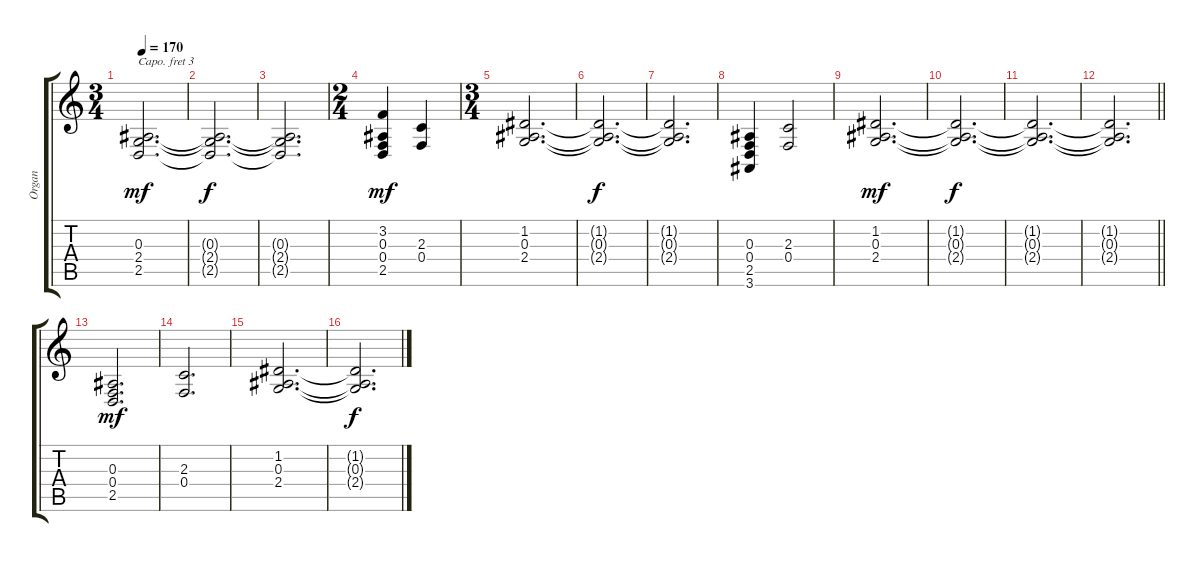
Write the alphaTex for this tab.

\track ("Organ" "Organ") {instrument drawbarorgan}
\staff {score tabs}
\capo 3
\tuning (E4 B3 G3 D3 A2 E2) {hide}
\ts (3 4)
\tempo 170
\clef g2
\ks c
(0.3 2.4 2.5).2{d dy mf} |
(0.3{t} 2.4{t} 2.5{t}).2{d dy f} |
(0.3{t} 2.4{t} 2.5{t}).2{d} |
\ts (2 4)
(3.2 0.3 0.4 2.5).4{dy mf} (2.3 0.4).4 |
\ts (3 4)
(1.2 0.3 2.4).2{d} |
(1.2{t} 0.3{t} 2.4{t}).2{d dy f} |
(1.2{t} 0.3{t} 2.4{t}).2{d} |
(0.3 0.4 2.5 3.6).4 (2.3 0.4).2 |
(1.2 0.3 2.4).2{d dy mf} |
(1.2{t} 0.3{t} 2.4{t}).2{d dy f} |
(1.2{t} 0.3{t} 2.4{t}).2{d} |
\barLineRight lightlight
(1.2{t} 0.3{t} 2.4{t}).2{d} |
(0.3 0.4 2.5).2{d dy mf} |
(2.3 0.4).2{d} |
(1.2 0.3 2.4).2{d} |
(1.2{t} 0.3{t} 2.4{t}).2{d dy f}
